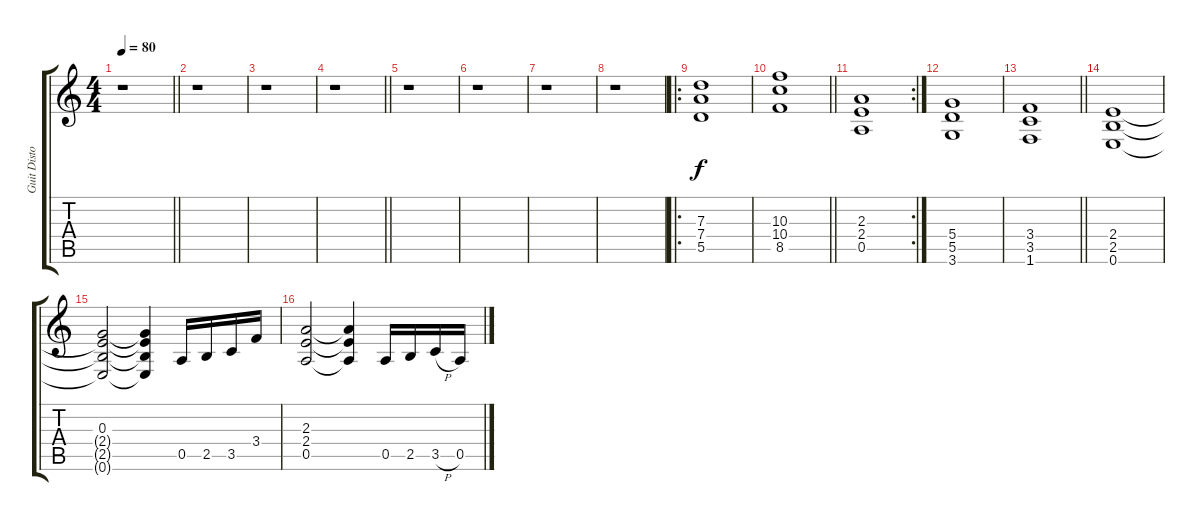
\track ("Guit Disto" "Guit Disto") {instrument distortionguitar}
\staff {score tabs}
\tuning (E4 B3 G3 D3 A2 E2) {hide}
\ts (4 4)
\tempo 80
\clef g2
\barLineRight lightlight
\ks c
r.1{dy f} |
r.1 |
r.1 |
\barLineRight lightlight
r.1 |
r.1 |
r.1 |
r.1 |
r.1 |
\ro
(7.3 7.4 5.5).1 |
\barLineRight lightlight
(10.3 10.4 8.5).1 |
\rc 2
(2.3 2.4 0.5).1 |
(5.4 5.5 3.6).1 |
\barLineRight lightlight
(3.4 3.5 1.6).1 |
(2.4 2.5 0.6).1 |
(0.3 2.4{t} 2.5{t} 0.6{t}).2 (0.3{t} 2.4{t} 2.5{t} 0.6{t}).4 0.5.16 2.5.16 3.5.16 3.4.16 |
(2.3 2.4 0.5).2 (2.3{t} 2.4{t} 0.5{t}).4 0.5.16 2.5.16 3.5{h}.16 0.5.16
